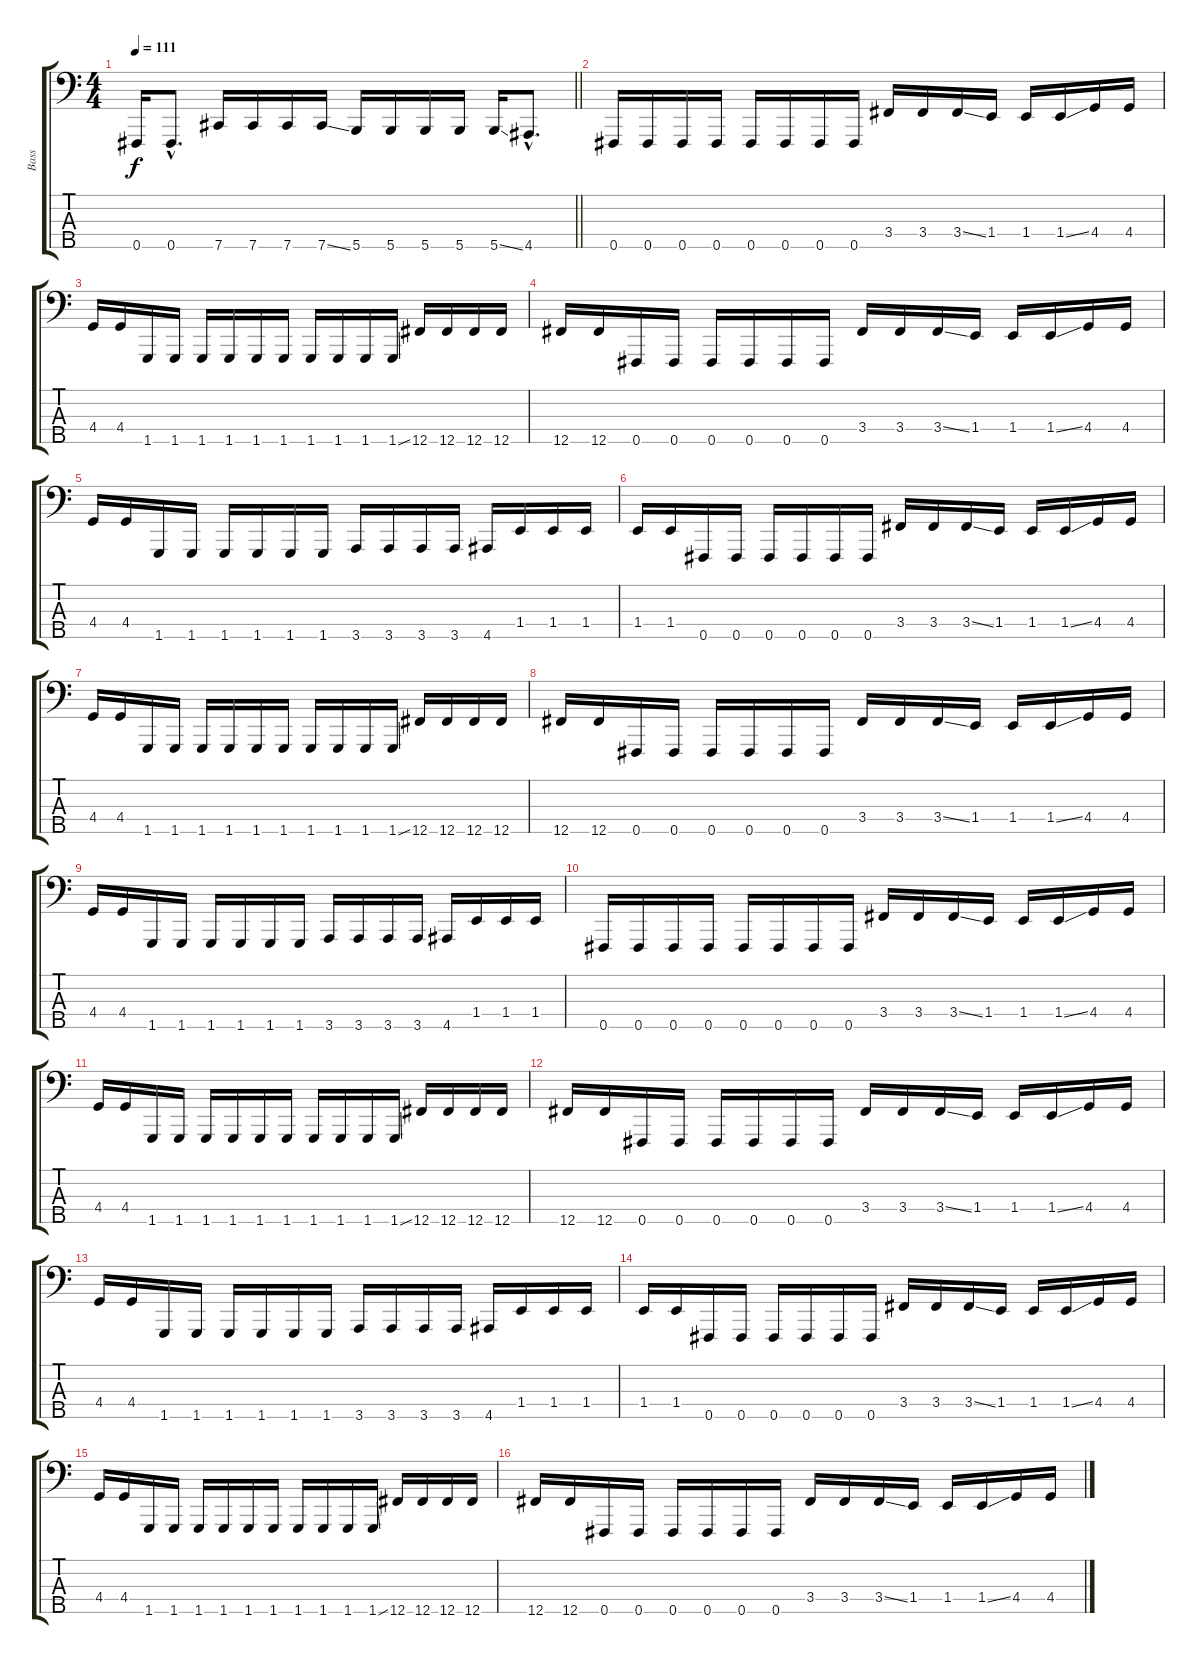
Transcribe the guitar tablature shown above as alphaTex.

\track ("Bass" "Bass") {instrument electricbasspick}
\staff {score tabs}
\tuning (Eb2 Db2 Ab1 Eb1 Gb0) {hide}
\ts (4 4)
\tempo 111
\clef f4
\barLineRight lightlight
\ks c
0.5{t}.16{dy f} 0.5{hac}.8{d} 7.5.16 7.5.16 7.5.16 7.5{ss}.16 5.5.16 5.5.16 5.5.16 5.5.16 5.5{ss}.16 4.5{hac}.8{d} |
\section ("" "")
0.5.16 0.5.16 0.5.16 0.5.16 0.5.16 0.5.16 0.5.16 0.5.16 3.4.16 3.4.16 3.4{ss}.16 1.4.16 1.4.16 1.4{ss}.16 4.4.16 4.4.16 |
4.4.16 4.4.16 1.5.16 1.5.16 1.5.16 1.5.16 1.5.16 1.5.16 1.5.16 1.5.16 1.5.16 1.5{ss}.16 12.5.16 12.5.16 12.5.16 12.5.16 |
12.5.16 12.5.16 0.5.16 0.5.16 0.5.16 0.5.16 0.5.16 0.5.16 3.4.16 3.4.16 3.4{ss}.16 1.4.16 1.4.16 1.4{ss}.16 4.4.16 4.4.16 |
4.4.16 4.4.16 1.5.16 1.5.16 1.5.16 1.5.16 1.5.16 1.5.16 3.5.16 3.5.16 3.5.16 3.5.16 4.5.16 1.4.16 1.4.16 1.4.16 |
1.4.16 1.4.16 0.5.16 0.5.16 0.5.16 0.5.16 0.5.16 0.5.16 3.4.16 3.4.16 3.4{ss}.16 1.4.16 1.4.16 1.4{ss}.16 4.4.16 4.4.16 |
4.4.16 4.4.16 1.5.16 1.5.16 1.5.16 1.5.16 1.5.16 1.5.16 1.5.16 1.5.16 1.5.16 1.5{ss}.16 12.5.16 12.5.16 12.5.16 12.5.16 |
12.5.16 12.5.16 0.5.16 0.5.16 0.5.16 0.5.16 0.5.16 0.5.16 3.4.16 3.4.16 3.4{ss}.16 1.4.16 1.4.16 1.4{ss}.16 4.4.16 4.4.16 |
4.4.16 4.4.16 1.5.16 1.5.16 1.5.16 1.5.16 1.5.16 1.5.16 3.5.16 3.5.16 3.5.16 3.5.16 4.5.16 1.4.16 1.4.16 1.4.16 |
0.5.16 0.5.16 0.5.16 0.5.16 0.5.16 0.5.16 0.5.16 0.5.16 3.4.16 3.4.16 3.4{ss}.16 1.4.16 1.4.16 1.4{ss}.16 4.4.16 4.4.16 |
4.4.16 4.4.16 1.5.16 1.5.16 1.5.16 1.5.16 1.5.16 1.5.16 1.5.16 1.5.16 1.5.16 1.5{ss}.16 12.5.16 12.5.16 12.5.16 12.5.16 |
12.5.16 12.5.16 0.5.16 0.5.16 0.5.16 0.5.16 0.5.16 0.5.16 3.4.16 3.4.16 3.4{ss}.16 1.4.16 1.4.16 1.4{ss}.16 4.4.16 4.4.16 |
4.4.16 4.4.16 1.5.16 1.5.16 1.5.16 1.5.16 1.5.16 1.5.16 3.5.16 3.5.16 3.5.16 3.5.16 4.5.16 1.4.16 1.4.16 1.4.16 |
1.4.16 1.4.16 0.5.16 0.5.16 0.5.16 0.5.16 0.5.16 0.5.16 3.4.16 3.4.16 3.4{ss}.16 1.4.16 1.4.16 1.4{ss}.16 4.4.16 4.4.16 |
4.4.16 4.4.16 1.5.16 1.5.16 1.5.16 1.5.16 1.5.16 1.5.16 1.5.16 1.5.16 1.5.16 1.5{ss}.16 12.5.16 12.5.16 12.5.16 12.5.16 |
12.5.16 12.5.16 0.5.16 0.5.16 0.5.16 0.5.16 0.5.16 0.5.16 3.4.16 3.4.16 3.4{ss}.16 1.4.16 1.4.16 1.4{ss}.16 4.4.16 4.4.16
